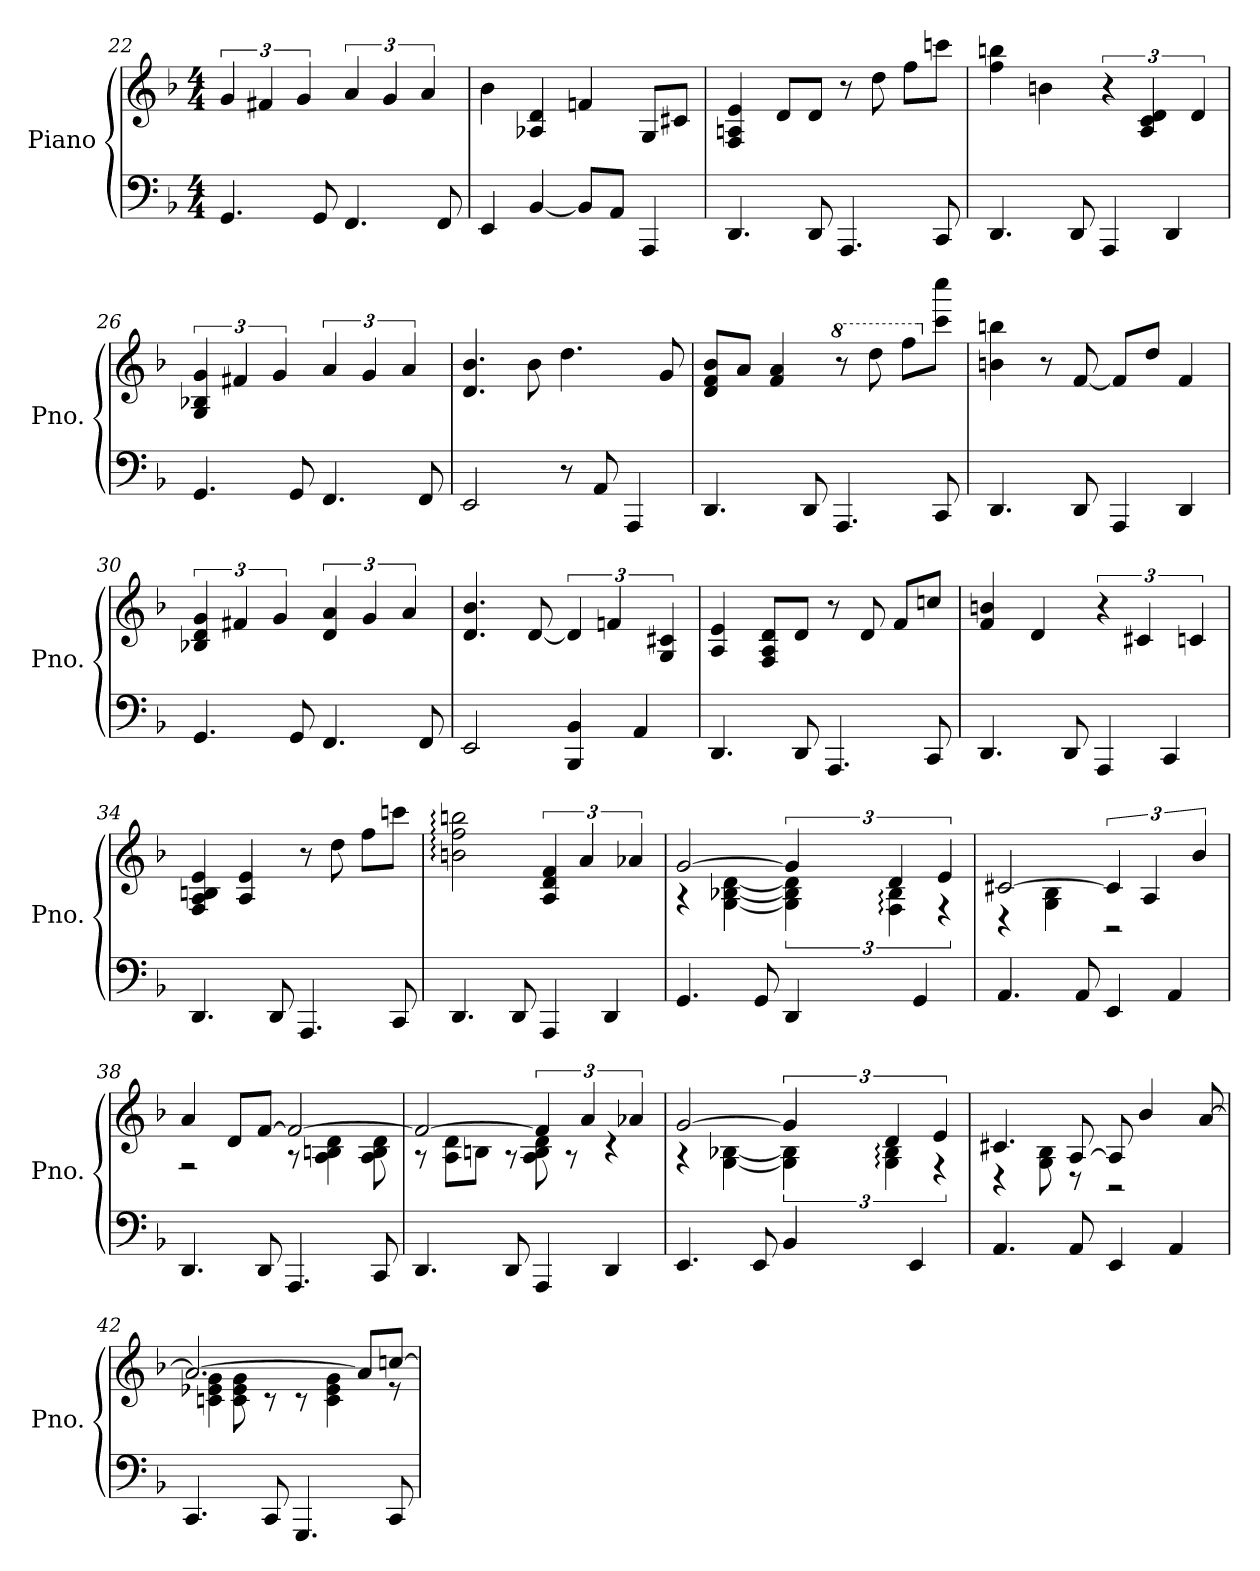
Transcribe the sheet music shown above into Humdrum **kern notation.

**kern	**kern
*part1	*part1
*staff2	*staff1
*I"Piano	*
*I'Pno.	*
*clefF4	*clefG2
*k[b-]	*k[b-]
*d:	*d:
*M4/4	*M4/4
=22	=22
4.GG/	6g/
.	6f#X/
.	6g/
8GG/	.
4.FF/	6a/
.	6g/
.	6a/
8FF/	.
=23	=23
4EE/	4b-\
[4BB-/	4A-X/ 4d/
8BB-/L]	4fn/
8AA/J	.
4AAA/	8G/L
.	8c#X/J
!!LO:PB:g=z
=24	=24
4.DD/	4F/ 4An/ 4e/
.	8d/L
8DD/	8d/J
4.AAA/	8r
.	8dd\
.	8ff\L
8CC/	8cccn\J
=25	=25
4.DD/	4ff\ 4bbn\
.	4bn\
8DD/	.
4AAA/	6r
.	6A/ 6c/ 6d/
4DD/	.
.	6d/
=26	=26
4.GG/	6G/ 6B-X/ 6g/
.	6f#X/
.	6g/
8GG/	.
4.FF/	6a/
.	6g/
.	6a/
8FF/	.
=27	=27
2EE/	4.d/ 4.b-/
.	8b-\
8r	4.dd\
8AA/	.
4AAA/	.
.	8g/
!!LO:LB:g=z
=28	=28
4.DD/	8d/ 8f/ 8b-/L
.	8a/J
.	4f/ 4a/
8DD/	.
*	*8va
4.AAA/	8r
.	8ddd\
.	8fff\L
*	*X8va
8CC/	8ccc\ 8cccc\J
=29	=29
4.DD/	4bn\ 4bbn\
.	8r
8DD/	[8f/
4AAA/	8f/L]
.	8dd/J
4DD/	4f/
=30	=30
4.GG/	6B-X/ 6d/ 6g/
.	6f#X/
.	6g/
8GG/	.
4.FF/	6d/ 6a/
.	6g/
.	6a/
8FF/	.
=31	=31
2EE/	4.d/ 4.b-/
.	[8d/
4BBB-/ 4BB-/	6d/]
.	6fn/
4AA/	.
.	6G/ 6c#X/
!!LO:LB:g=z
=32	=32
4.DD/	4A/ 4e/
.	8F/ 8A/ 8d/L
8DD/	8d/J
4.AAA/	8r
.	8d/
.	8f/L
8CC/	8ccn/J
=33	=33
4.DD/	4f/ 4bn/
.	4d/
8DD/	.
4AAA/	6r
.	6c#X/
4CC/	.
.	6cn/
=34	=34
4.DD/	4F/ 4A/ 4Bn/ 4e/
.	4A/ 4e/
8DD/	.
4.AAA/	8r
.	8dd\
.	8ff\L
8CC/	8cccn\J
=35	=35
4.DD/	2bn\: 2ff\: 2bbn\:
8DD/	.
4AAA/	6A/ 6d/ 6f/
.	6a/
4DD/	.
.	6a-X/
!!LO:LB:g=z
=36	=36
*	*^
4.GG/	[2g/	4r
.	.	[4G\ [4B-X\ [4d\
8GG/	.	.
4DD/	6g/]	6G\] 6B-\] 6d\]
.	6d/	6F\: 6B-\:
4GG/	.	.
.	6e/	6r
=37	=37	=37
4.AA/	[2c#X/	4r
.	.	4G\ 4B-\
8AA/	.	.
4EE/	6c#/]	2r
.	6A/	.
4AA/	.	.
.	6b-/	.
=38	=38	=38
4.DD/	4a/	2r
.	8d/L	.
8DD/	[8f/J	.
4.AAA/	2f/_	8r
.	.	4A\ 4Bn\ 4d\
8CC/	.	8A\ 8B\ 8d\
=39	=39	=39
4.DD/	2f/_	8r
.	.	8A\ 8d\L
.	.	8Bn\J
8DD/	.	8r
4AAA/	6f/]	8A\ 8B\ 8d\
.	.	8r
.	6a/	.
4DD/	.	4r
.	6a-X/	.
!!LO:LB:g=z	!!
=40	=40	=40
4.EE/	[2g/	4r
.	.	[4G\ [4B-X\
8EE/	.	.
4BB-/	6g/]	6G\] 6B-\]
.	6d/	6G\: 6B-\:
4EE/	.	.
.	6e/	6r
=41	=41	=41
4.AA/	4.c#X/	4r
.	.	8G\ 8B-\
8AA/	[8A/	8r
4EE/	8A/]	2r
.	4b-/	.
4AA/	.	.
.	[8a/	.
=42	=42	=42
4.CC/	2.a/_	4cn\ 4e-X\ 4g\
.	.	8c\ 8e-\ 8g\
8CC/	.	8r
4.GGG/	.	8r
.	.	4c\ 4e-\ 4g\
.	8a/L]	.
8CC/	[8ccn/J	8r
*	*v	*v
=	=
*-	*-
